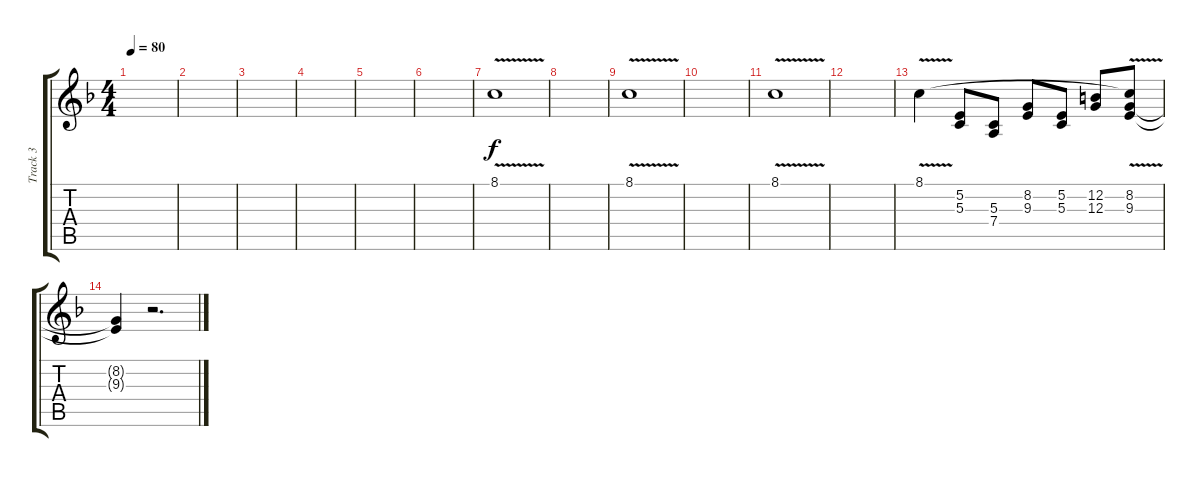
\track ("Track 3" "Track 3") {instrument flute bank 255}
\staff {score tabs}
\tuning (E4 B3 G3 D3 A2 E2) {hide}
\ts (4 4)
\tempo 80
\clef g2
\ks f
|
|
|
|
|
|
8.1{v}.1{volume 9} |
|
8.1{v}.1 |
|
8.1{v}.1 |
|
8.1{v}.4{volume 13} (5.2 5.3).8 (5.3 7.4).8 (8.2 9.3).8 (5.2 5.3).8 (12.2 12.3).8 (8.1{t} 8.2 9.3).8 |
(8.2{t} 9.3{t}).4 r.2{d}
